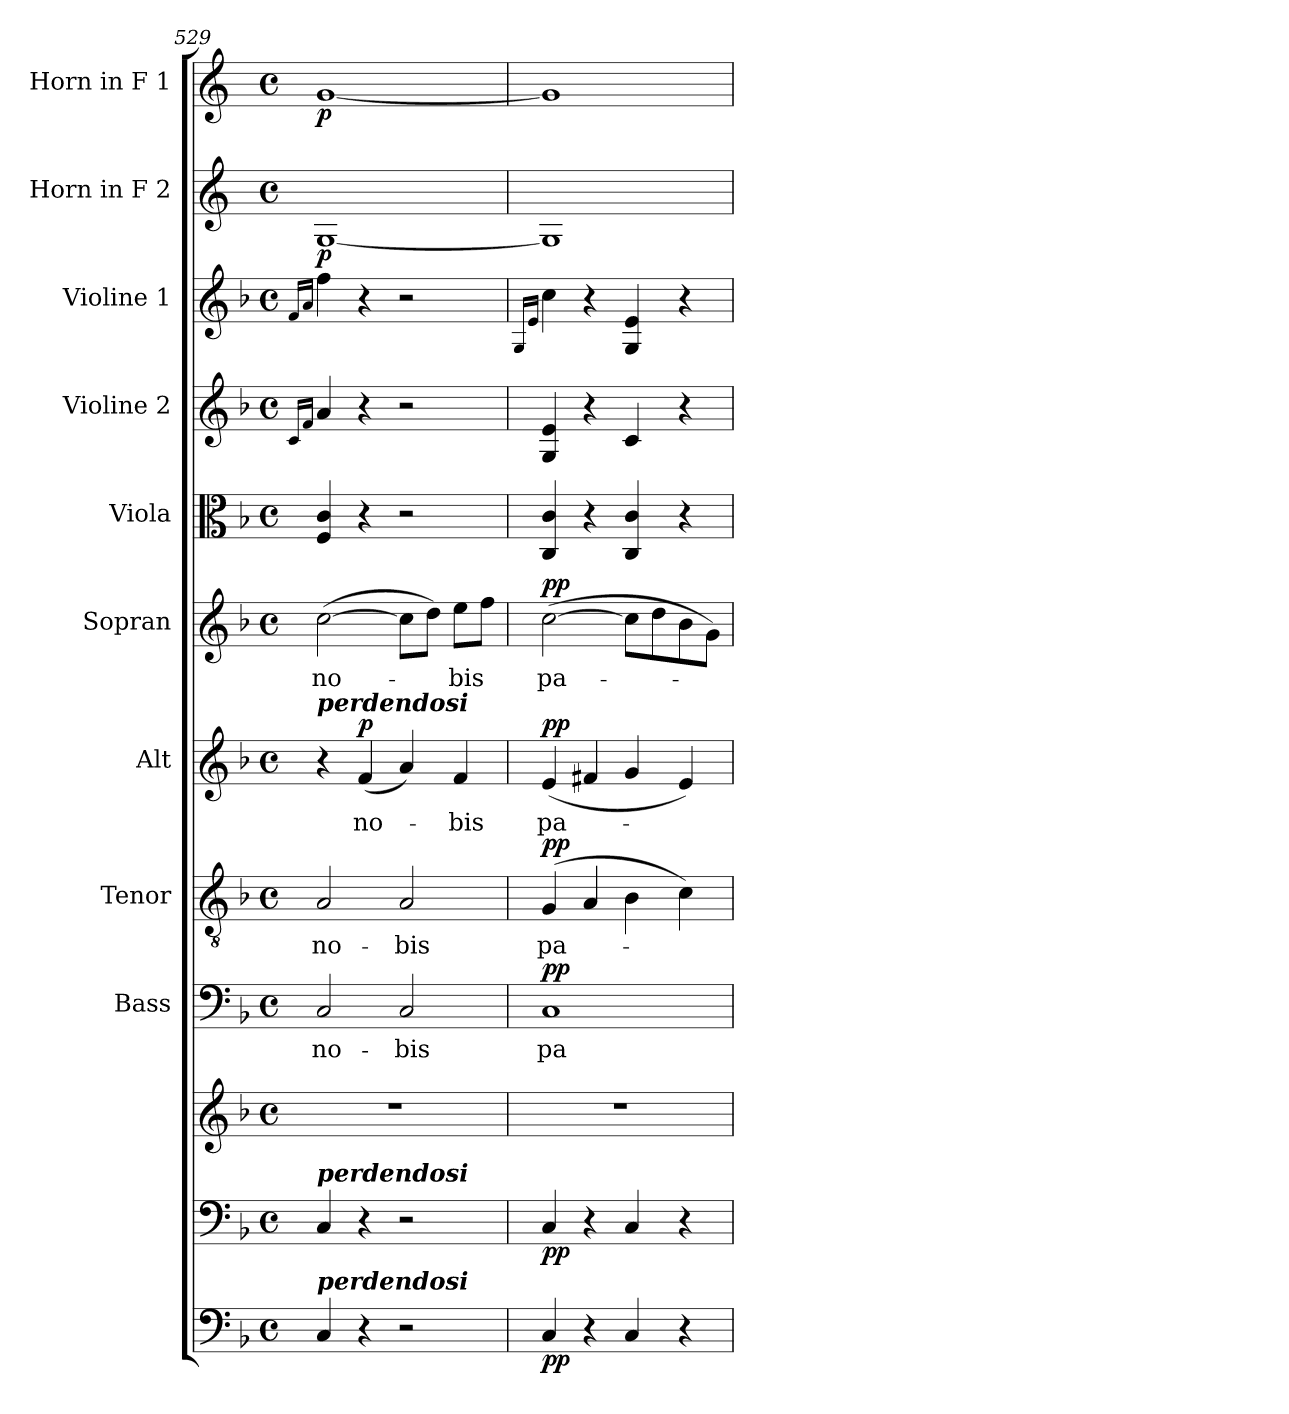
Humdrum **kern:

**kern	**dynam	**kern	**kern	**dynam	**kern	**text	**dynam	**kern	**text	**dynam	**kern	**text	**dynam	**kern	**text	**dynam	**kern	**kern	**kern	**kern	**dynam	**kern	**dynam
*part11	*part11	*part10	*part10	*part10	*part9	*part9	*part9	*part8	*part8	*part8	*part7	*part7	*part7	*part6	*part6	*part6	*part5	*part4	*part3	*part2	*part2	*part1	*part1
*staff12	*staff12	*staff11	*staff10	*staff10/11	*staff9	*staff9	*staff9	*staff8	*staff8	*staff8	*staff7	*staff7	*staff7	*staff6	*staff6	*staff6	*staff5	*staff4	*staff3	*staff2	*staff2	*staff1	*staff1
*	*	*	*	*	*I"Bass	*	*	*I"Tenor	*	*	*I"Alt	*	*	*I"Sopran	*	*	*I"Viola	*I"Violine 2	*I"Violine 1	*I"Horn in F 2	*	*I"Horn in F 1	*
*	*	*	*	*	*I'B.	*	*	*I'T.	*	*	*I'A.	*	*	*I'S.	*	*	*I'Vla.	*I'Vl. 2	*I'Vl. 1	*	*	*	*
*clefF4	*	*clefF4	*clefG2	*	*clefF4	*	*	*clefGv2	*	*	*clefG2	*	*	*clefG2	*	*	*clefC3	*clefG2	*clefG2	*clefG2	*	*clefG2	*
*ITrd7c12	*	*	*	*	*	*	*	*	*	*	*	*	*	*	*	*	*	*	*	*ITrd4c7	*	*ITrd4c7	*
*k[b-]	*	*k[b-]	*k[b-]	*	*k[b-]	*	*	*k[b-]	*	*	*k[b-]	*	*	*k[b-]	*	*	*k[b-]	*k[b-]	*k[b-]	*k[b-]	*	*k[b-]	*
*F:	*	*F:	*F:	*	*F:	*	*	*F:	*	*	*F:	*	*	*F:	*	*	*F:	*F:	*F:	*F:	*	*F:	*
*M4/4	*	*M4/4	*M4/4	*	*M4/4	*	*	*M4/4	*	*	*M4/4	*	*	*M4/4	*	*	*M4/4	*M4/4	*M4/4	*M4/4	*	*M4/4	*
*met(c)	*	*met(c)	*met(c)	*	*met(c)	*	*	*met(c)	*	*	*met(c)	*	*	*met(c)	*	*	*met(c)	*met(c)	*met(c)	*met(c)	*	*met(c)	*
=529	=529	=529	=529	=529	=529	=529	=529	=529	=529	=529	=529	=529	=529	=529	=529	=529	=529	=529	=529	=529	=529	=529	=529
.	.	.	.	.	.	.	.	.	.	.	.	.	.	.	.	.	.	16qc/LL	16qf/LL	.	.	.	.
.	.	.	.	.	.	.	.	.	.	.	.	.	.	.	.	.	.	16qf/JJ	16qa/JJ	.	.	.	.
!	!	!	!	!	!	!	!	!	!	!	!LO:TX:a:Bi:t=perdendosi	!	!	!	!	!	!	!	!	!	!	!	!
!	!	!LO:TX:a:Bi:t=perdendosi	!	!	!	!	!	!	!	!	!	!	!	!	!	!	!	!	!	!	!	!	!
!LO:TX:a:Bi:t=perdendosi	!	!	!	!	!	!	!	!	!	!	!	!	!	!	!	!	!	!	!	!	!	!	!
!	!	!	!	!	!	!LO:LY:b	!	!	!LO:LY:b	!	!	!	!	!	!LO:LY:b	!	!	!	!	!	!LO:DY:b	!	!LO:DY:b
4CC/	.	4C/	1r	.	2C/	no-	.	2A/	no-	.	4r	.	.	(>[2cc\	no-	.	4F/ 4c/	4a/	4ff\	[1C	p	[1c	p
!	!	!	!	!	!	!	!	!	!	!	!	!LO:LY:b	!LO:DY:a	!	!	!	!	!	!	!	!	!	!
4r	.	4r	.	.	.	.	.	.	.	.	(<4f/	no-	p	.	.	.	4r	4r	4r	.	.	.	.
!	!	!	!	!	!	!LO:LY:b	!	!	!LO:LY:b	!	!	!	!	!	!	!	!	!	!	!	!	!	!
2r	.	2r	.	.	2C/	-bis	.	2A/	-bis	.	4a/)	.	.	8cc\L]	.	.	2r	2r	2r	.	.	.	.
.	.	.	.	.	.	.	.	.	.	.	.	.	.	8dd\J)	.	.	.	.	.	.	.	.	.
!	!	!	!	!	!	!	!	!	!	!	!	!LO:LY:b	!	!	!LO:LY:b	!	!	!	!	!	!	!	!
.	.	.	.	.	.	.	.	.	.	.	4f/	-bis	.	8ee\L	-bis	.	.	.	.	.	.	.	.
.	.	.	.	.	.	.	.	.	.	.	.	.	.	8ff\J	.	.	.	.	.	.	.	.	.
=530	=530	=530	=530	=530	=530	=530	=530	=530	=530	=530	=530	=530	=530	=530	=530	=530	=530	=530	=530	=530	=530	=530	=530
.	.	.	.	.	.	.	.	.	.	.	.	.	.	.	.	.	.	.	16qG/LL	.	.	.	.
.	.	.	.	.	.	.	.	.	.	.	.	.	.	.	.	.	.	.	16qe/JJ	.	.	.	.
!	!LO:DY:b	!	!	!LO:DY:b=2	!	!LO:LY:b	!LO:DY:a	!	!LO:LY:b	!LO:DY:a	!	!LO:LY:b	!LO:DY:a	!	!LO:LY:b	!LO:DY:a	!	!	!	!	!	!	!
4CC/	pp	4C/	1r	pp	1C	pa-	pp	(4G/	pa-	pp	(<4e/	pa-	pp	(>[2cc\	pa-	pp	4C/ 4c/	4G/ 4e/	4cc\	1C]	.	1c]	.
4r	.	4r	.	.	.	.	.	4A/	.	.	4f#X/	.	.	.	.	.	4r	4r	4r	.	.	.	.
4CC/	.	4C/	.	.	.	.	.	4B-\	.	.	4g/	.	.	8cc\L]	.	.	4C/ 4c/	4c/	4G/ 4e/	.	.	.	.
.	.	.	.	.	.	.	.	.	.	.	.	.	.	8dd\	.	.	.	.	.	.	.	.	.
4r	.	4r	.	.	.	.	.	4c\)	.	.	4e/)	.	.	8b-\	.	.	4r	4r	4r	.	.	.	.
.	.	.	.	.	.	.	.	.	.	.	.	.	.	8g\J)	.	.	.	.	.	.	.	.	.
=	=	=	=	=	=	=	=	=	=	=	=	=	=	=	=	=	=	=	=	=	=	=	=
*-	*-	*-	*-	*-	*-	*-	*-	*-	*-	*-	*-	*-	*-	*-	*-	*-	*-	*-	*-	*-	*-	*-	*-
